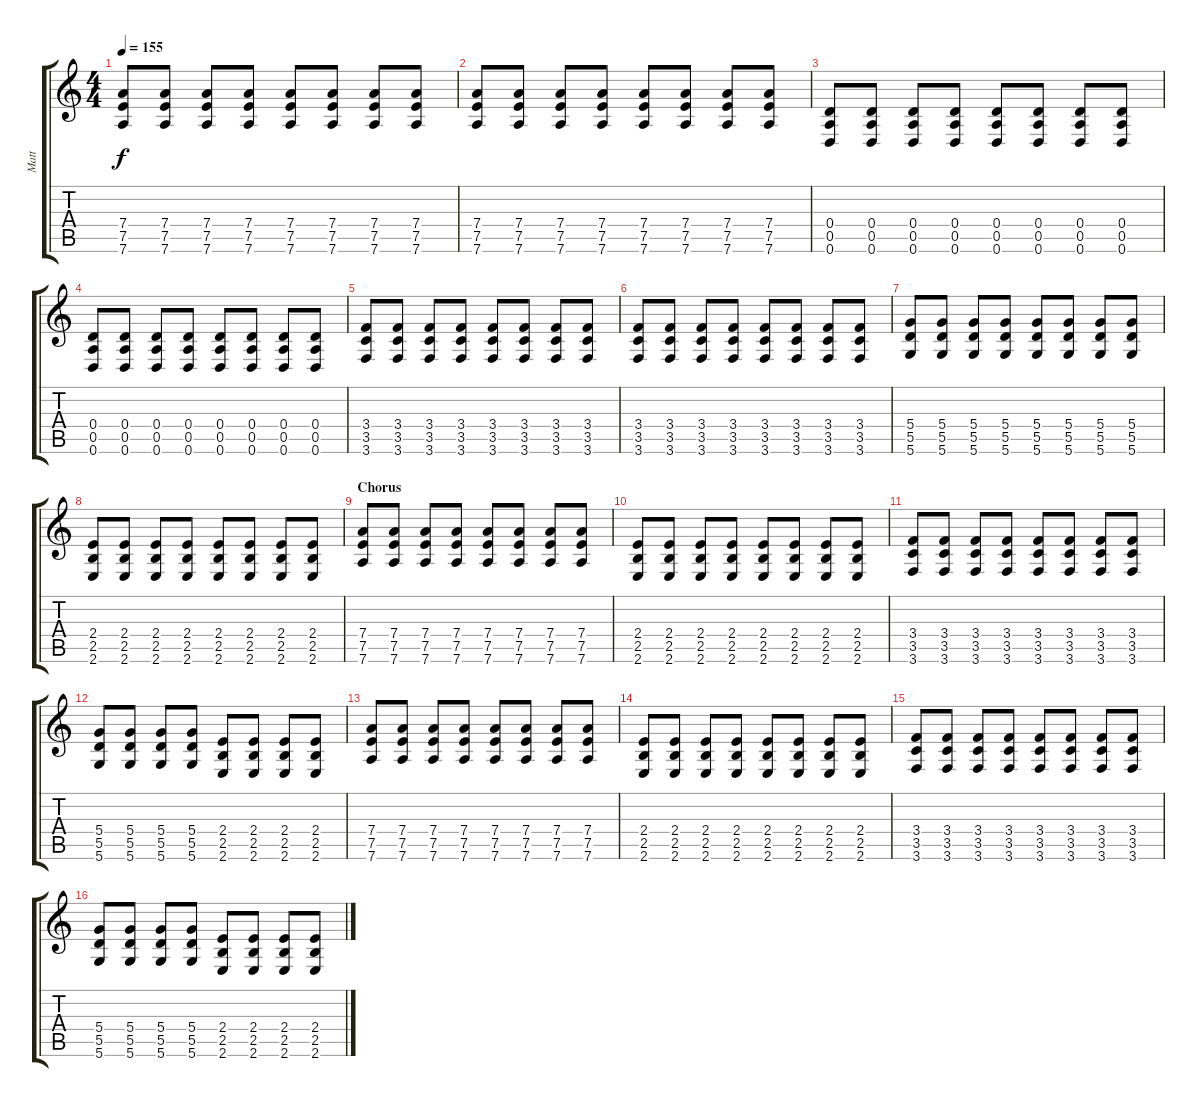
\track ("Matt" "Matt") {instrument distortionguitar}
\staff {score tabs}
\tuning (E4 B3 G3 D3 A2 D2) {hide}
\ts (4 4)
\tempo 155
\clef g2
\ks c
(7.4 7.5 7.6).8{dy f} (7.4 7.5 7.6).8 (7.4 7.5 7.6).8 (7.4 7.5 7.6).8 (7.4 7.5 7.6).8 (7.4 7.5 7.6).8 (7.4 7.5 7.6).8 (7.4 7.5 7.6).8 |
(7.4 7.5 7.6).8 (7.4 7.5 7.6).8 (7.4 7.5 7.6).8 (7.4 7.5 7.6).8 (7.4 7.5 7.6).8 (7.4 7.5 7.6).8 (7.4 7.5 7.6).8 (7.4 7.5 7.6).8 |
(0.4 0.5 0.6).8 (0.4 0.5 0.6).8 (0.4 0.5 0.6).8 (0.4 0.5 0.6).8 (0.4 0.5 0.6).8 (0.4 0.5 0.6).8 (0.4 0.5 0.6).8 (0.4 0.5 0.6).8 |
(0.4 0.5 0.6).8 (0.4 0.5 0.6).8 (0.4 0.5 0.6).8 (0.4 0.5 0.6).8 (0.4 0.5 0.6).8 (0.4 0.5 0.6).8 (0.4 0.5 0.6).8 (0.4 0.5 0.6).8 |
(3.4 3.5 3.6).8 (3.4 3.5 3.6).8 (3.4 3.5 3.6).8 (3.4 3.5 3.6).8 (3.4 3.5 3.6).8 (3.4 3.5 3.6).8 (3.4 3.5 3.6).8 (3.4 3.5 3.6).8 |
(3.4 3.5 3.6).8 (3.4 3.5 3.6).8 (3.4 3.5 3.6).8 (3.4 3.5 3.6).8 (3.4 3.5 3.6).8 (3.4 3.5 3.6).8 (3.4 3.5 3.6).8 (3.4 3.5 3.6).8 |
(5.4 5.5 5.6).8 (5.4 5.5 5.6).8 (5.4 5.5 5.6).8 (5.4 5.5 5.6).8 (5.4 5.5 5.6).8 (5.4 5.5 5.6).8 (5.4 5.5 5.6).8 (5.4 5.5 5.6).8 |
(2.4 2.5 2.6).8 (2.4 2.5 2.6).8 (2.4 2.5 2.6).8 (2.4 2.5 2.6).8 (2.4 2.5 2.6).8 (2.4 2.5 2.6).8 (2.4 2.5 2.6).8 (2.4 2.5 2.6).8 |
\section ("" "Chorus")
(7.4 7.5 7.6).8 (7.4 7.5 7.6).8 (7.4 7.5 7.6).8 (7.4 7.5 7.6).8 (7.4 7.5 7.6).8 (7.4 7.5 7.6).8 (7.4 7.5 7.6).8 (7.4 7.5 7.6).8 |
(2.4 2.5 2.6).8 (2.4 2.5 2.6).8 (2.4 2.5 2.6).8 (2.4 2.5 2.6).8 (2.4 2.5 2.6).8 (2.4 2.5 2.6).8 (2.4 2.5 2.6).8 (2.4 2.5 2.6).8 |
(3.4 3.5 3.6).8 (3.4 3.5 3.6).8 (3.4 3.5 3.6).8 (3.4 3.5 3.6).8 (3.4 3.5 3.6).8 (3.4 3.5 3.6).8 (3.4 3.5 3.6).8 (3.4 3.5 3.6).8 |
(5.4 5.5 5.6).8 (5.4 5.5 5.6).8 (5.4 5.5 5.6).8 (5.4 5.5 5.6).8 (2.4 2.5 2.6).8 (2.4 2.5 2.6).8 (2.4 2.5 2.6).8 (2.4 2.5 2.6).8 |
(7.4 7.5 7.6).8 (7.4 7.5 7.6).8 (7.4 7.5 7.6).8 (7.4 7.5 7.6).8 (7.4 7.5 7.6).8 (7.4 7.5 7.6).8 (7.4 7.5 7.6).8 (7.4 7.5 7.6).8 |
(2.4 2.5 2.6).8 (2.4 2.5 2.6).8 (2.4 2.5 2.6).8 (2.4 2.5 2.6).8 (2.4 2.5 2.6).8 (2.4 2.5 2.6).8 (2.4 2.5 2.6).8 (2.4 2.5 2.6).8 |
(3.4 3.5 3.6).8 (3.4 3.5 3.6).8 (3.4 3.5 3.6).8 (3.4 3.5 3.6).8 (3.4 3.5 3.6).8 (3.4 3.5 3.6).8 (3.4 3.5 3.6).8 (3.4 3.5 3.6).8 |
(5.4 5.5 5.6).8 (5.4 5.5 5.6).8 (5.4 5.5 5.6).8 (5.4 5.5 5.6).8 (2.4 2.5 2.6).8 (2.4 2.5 2.6).8 (2.4 2.5 2.6).8 (2.4 2.5 2.6).8
